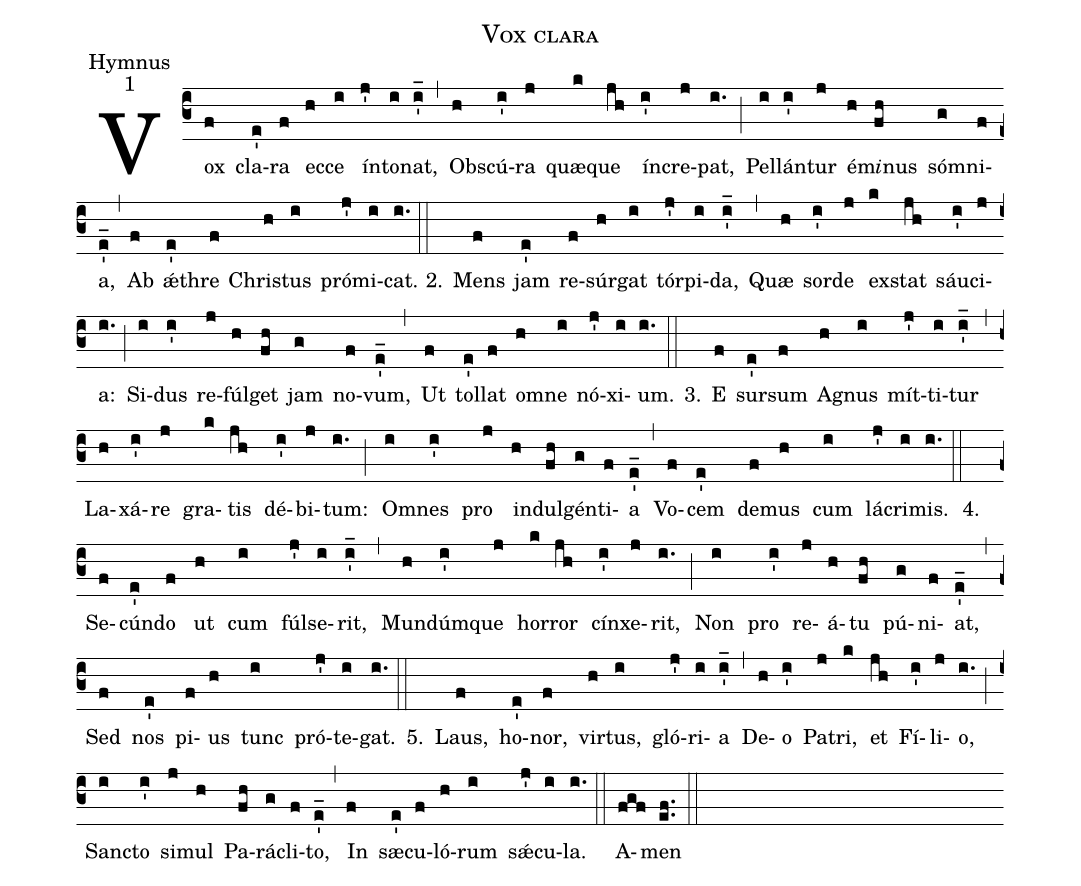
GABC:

name:Vox clara;
office-part:Hymnus;
mode:1;
%%
(c3) Vox(f) cla(e')ra(f) ec(h)ce(i) ín(j')to(i)nat,(i_') (,) Ob(h)scú(i')ra(j) quæ(k)que(jh) ín(i')cre(j)pat,(i.) (;) Pel(i)lán(i')tur(j) é(h)m<i>i</i>nus(fh) só(g)mni(f)a,(e_') (,) Ab(f) <sp>'ae</sp>(e')thre(f) Chri(h)stus(i) pró(j')mi(i)cat.(i.) (::)
2.() Mens(f) jam(e') re(f)súr(h)gat(i) tór(j')pi(i)da,(i_') (,) Quæ(h) sor(i')de(j) ex(k)stat(jh) sáu(i')ci(j)a:(i.) (;) Si(i)dus(i') re(j)fúl(h)get(fh) jam(g) no(f)vum,(e_') (,) Ut(f) tol(e')lat(f) om(h)ne(i) nó(j')xi(i)um.(i.) (::)

3.() E(f) sur(e')sum(f) A(h)gnus(i) mít(j')ti(i)tur(i_') (,) La(h)xá(i')re(j) gra(k)tis(jh) dé(i')bi(j)tum:(i.) (;) Om(i)nes(i') pro(j) in(h)dul(fh)gén(g)ti(f)a(e_') (,) Vo(f)cem(e') de(f)mus(h) cum(i) lá(j')cri(i)mis.(i.) (::)

4.() Se(f)cún(e')do(f) ut(h) cum(i) fúl(j')se(i)rit,(i_') (,) Mun(h)dúm(i')que(j) hor(k)ror(jh) cín(i')xe(j)rit,(i.) (;) Non(i) pro(i') re(j)á(h)tu(fh) pú(g)ni(f)at,(e_') (,) Sed(f) nos(e') pi(f)us(h) tunc(i) pró(j')te(i)gat.(i.) (::)

5.() Laus,(f) ho(e')nor,(f) vir(h)tus,(i) gló(j')ri(i)a(i_') (,) De(h)o(i') Pa(j)tri,(k) et(jh) Fí(i')li(j)o,(i.) (;) San(i)cto(i') si(j)mul(h) Pa(fh)rá(g)cli(f)to,(e_') (,) In(f) sæ(e')cu(f)ló(h)rum(i) sǽ(j')cu(i)la.(i.) (::) A(fgf)men(ef..) (::)
